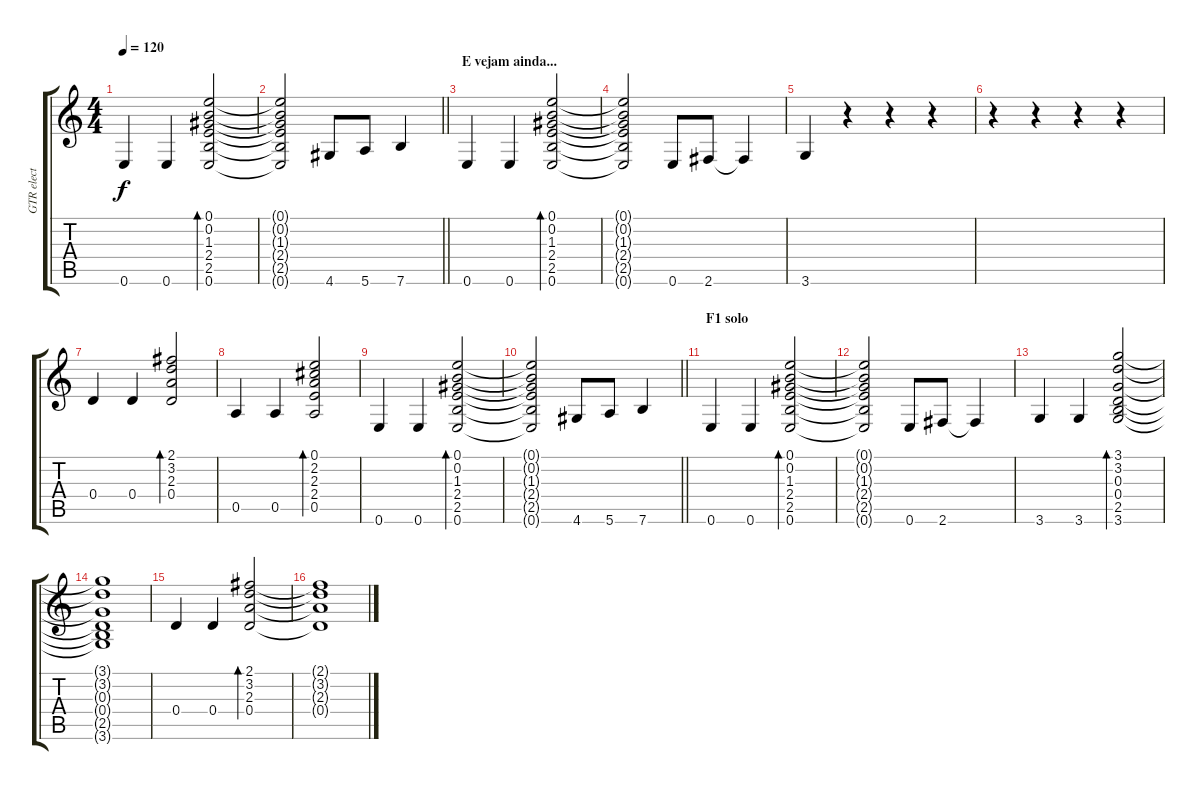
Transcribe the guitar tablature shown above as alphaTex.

\track ("GTR elect 1" "GTR elect ") {instrument overdrivenguitar}
\staff {score tabs}
\tuning (E4 B3 G3 D3 A2 E2) {hide}
\ts (4 4)
\tempo 120
\clef g2
\ks c
0.6.4{dy f} 0.6.4 (0.1 0.2 1.3 2.4 2.5 0.6).2{bd 240} |
\barLineRight lightlight
(0.1{t} 0.2{t} 1.3{t} 2.4{t} 2.5{t} 0.6{t}).2 4.6.8 5.6.8 7.6.4 |
\section ("" "E vejam ainda...")
0.6.4 0.6.4 (0.1 0.2 1.3 2.4 2.5 0.6).2{bd 120} |
(0.1{t} 0.2{t} 1.3{t} 2.4{t} 2.5{t} 0.6{t}).2 0.6.8 2.6.8 2.6{t}.4 |
3.6.4 r.4 r.4 r.4 |
r.4 r.4 r.4 r.4 |
0.4.4 0.4.4 (2.1 3.2 2.3 0.4).2{bd 240} |
0.5.4 0.5.4 (0.1 2.2 2.3 2.4 0.5).2{bd 240} |
0.6.4 0.6.4 (0.1 0.2 1.3 2.4 2.5 0.6).2{bd 240} |
\barLineRight lightlight
(0.1{t} 0.2{t} 1.3{t} 2.4{t} 2.5{t} 0.6{t}).2 4.6.8 5.6.8 7.6.4 |
\section ("" "F1 solo")
0.6.4 0.6.4 (0.1 0.2 1.3 2.4 2.5 0.6).2{bd 120} |
(0.1{t} 0.2{t} 1.3{t} 2.4{t} 2.5{t} 0.6{t}).2 0.6.8 2.6.8 2.6{t}.4 |
3.6.4 3.6.4 (3.1 3.2 0.3 0.4 2.5 3.6).2{bd 120} |
(3.1{t} 3.2{t} 0.3{t} 0.4{t} 2.5{t} 3.6{t}).1 |
0.4.4 0.4.4 (2.1 3.2 2.3 0.4).2{bd 240} |
(2.1{t} 3.2{t} 2.3{t} 0.4{t}).1
